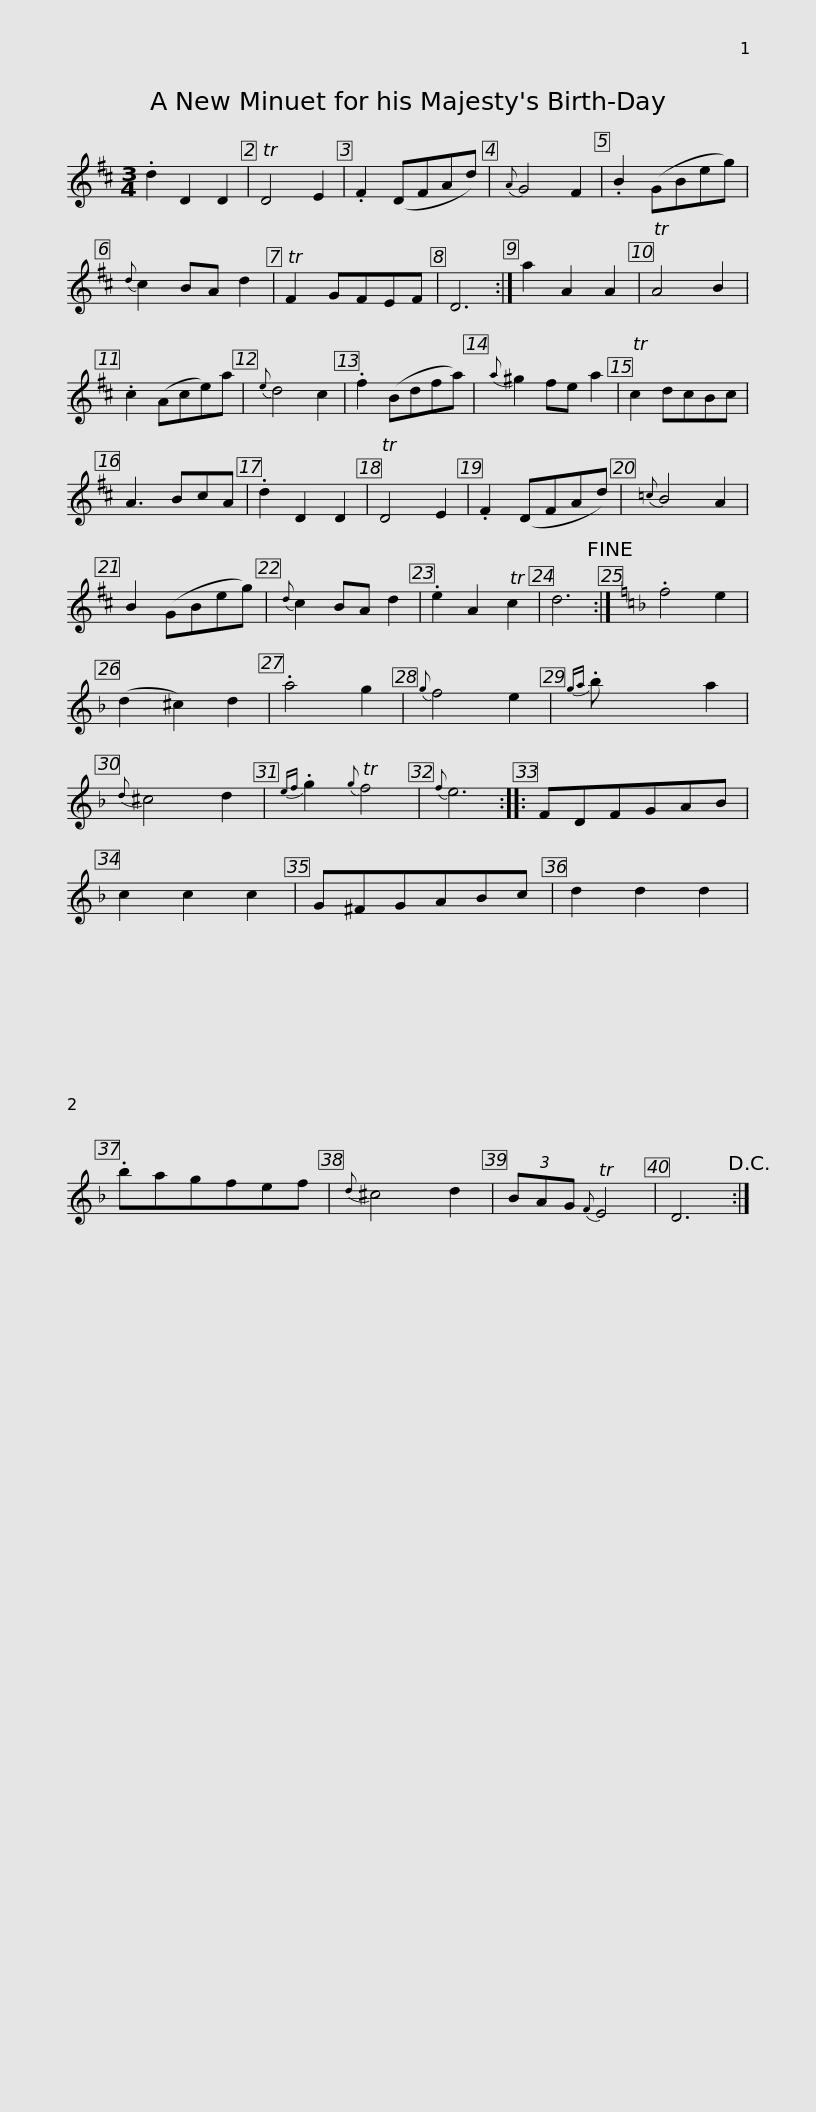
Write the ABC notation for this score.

X:1
L:1/8
M:3/4
I:linebreak $
K:D
V:1 treble
V:1
 .d2 D2 D2 | TD4 E2 | .F2 (DFAd) |{A} G4 F2 | .B2 (GBeg) | %5
{d} c2 BA d2 | TF2 GFEF | D6 :| a2 A2 A2 | TA4 B2 | %10
 .c2 (Ace)a |${e} d4 c2 | .f2 (Bdfa) |{a} ^g2 fe a2 | Tc2 dcBc | %15
 A3 BcA | .d2 D2 D2 | TD4 E2 | .F2 (DFAd) |{=c} B4 A2 | %20
 B2 (GBeg) |${d} c2 BA d2 | .e2 A2 Tc2 | d6!fine! :|[K:Dmin] .f4 e2 | %25
 (d2 ^c2) d2 | .a4 g2 |{g} f4 e2 |{ga} .b x4 a2 |{d} ^c4 d2 | %30
{ef} .g2{g} Tf4 |{f} e6 ::$ FDFGAB | c2 c2 c2 | G^FGABc | %35
 d2 d2 d2 | .bagfef |{d} ^c4 d2 | (3BAG{F} TE4 | D6!D.C.! :| %40
